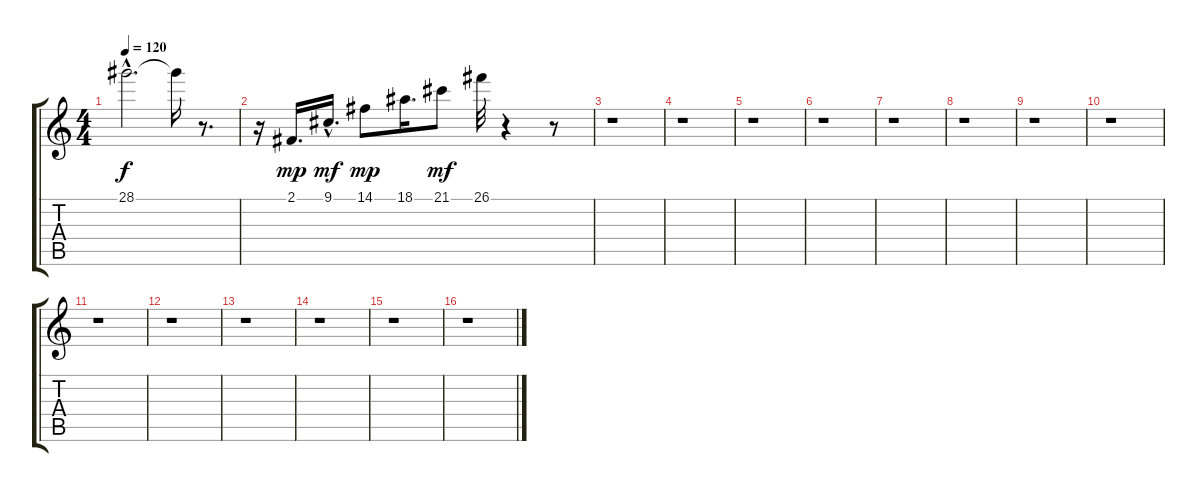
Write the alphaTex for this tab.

\track "" {instrument acousticgrandpiano}
\staff {score tabs}
\tuning (E4 B3 G3 D3 A2 E2) {hide}
\ts (4 4)
\tempo 120
\clef g2
\ks c
28.1{hac t}.2{d dy f} 28.1{t}.16 r.8{d} |
r.16 2.1.16{d dy mp balance 1} 9.1{hac}.16{d dy mf} 14.1.8{dy mp balance 15} 18.1.16{d balance 12} 21.1.8{dy mf balance 10} 26.1.32{balance 8} r.4 r.8 |
r.1 |
r.1 |
r.1 |
r.1 |
r.1 |
r.1 |
r.1 |
r.1 |
r.1 |
r.1 |
r.1 |
r.1 |
r.1 |
r.1
